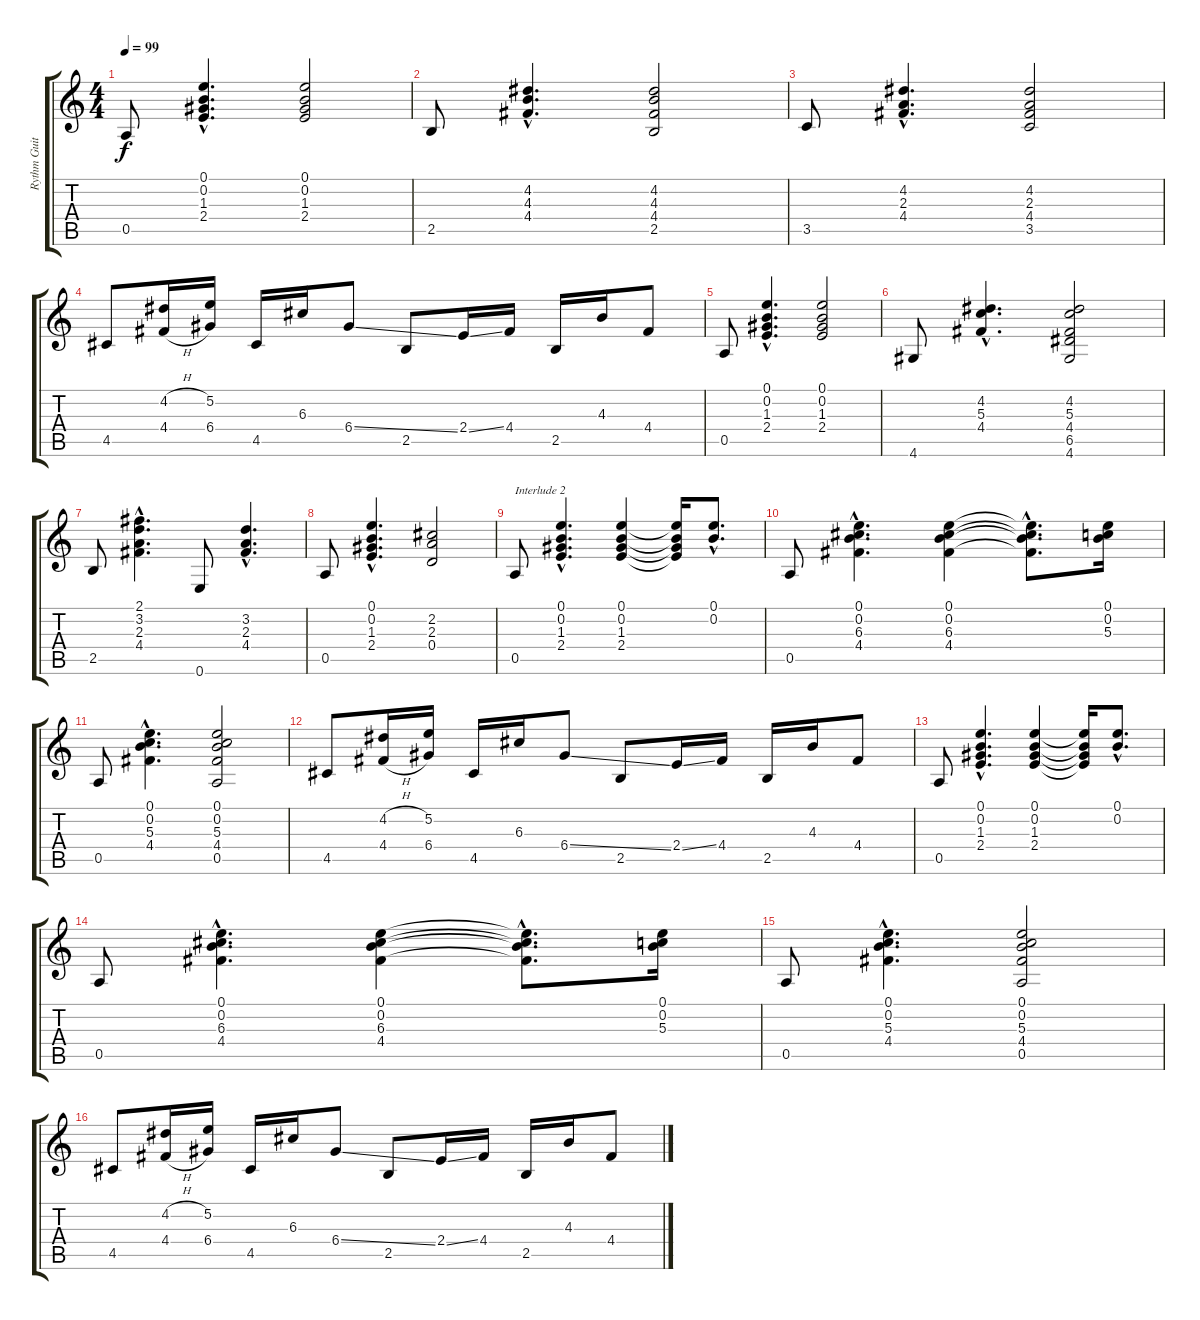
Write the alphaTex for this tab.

\track ("Rythm Guitar" "Rythm Guit") {instrument acousticguitarsteel}
\staff {score tabs}
\tuning (E4 B3 G3 D3 A2 E2) {hide}
\ts (4 4)
\tempo 99
\clef g2
\ks c
0.5.8{dy f} (0.1{hac} 0.2{hac} 1.3{hac} 2.4{hac}).4{d} (0.1 0.2 1.3 2.4).2 |
2.5.8 (4.2{hac} 4.3{hac} 4.4{hac}).4{d} (4.2 4.3 4.4 2.5).2 |
3.5.8 (4.2{hac} 2.3{hac} 4.4{hac}).4{d} (4.2 2.3 4.4 3.5).2 |
4.5.8 (4.2{h} 4.4{h}).16 (5.2 6.4).16 4.5.16 6.3.16 6.4{ss}.8 2.5.8 2.4{ss}.16 4.4.16 2.5.16 4.3.16 4.4.8 |
0.5.8 (0.1{hac} 0.2{hac} 1.3{hac} 2.4{hac}).4{d} (0.1 0.2 1.3 2.4).2 |
4.6.8 (4.2{hac} 5.3{hac} 4.4{hac}).4{d} (4.2 5.3 4.4 6.5 4.6).2 |
2.5.8 (2.1{hac} 3.2{hac} 2.3{hac} 4.4{hac}).4{d} 0.6.8 (3.2{hac} 2.3{hac} 4.4{hac}).4{d} |
0.5.8 (0.1{hac} 0.2{hac} 1.3{hac} 2.4{hac}).4{d} (2.2 2.3 0.4).2 |
0.5.8{txt "Interlude 2"} (0.1{hac} 0.2{hac} 1.3{hac} 2.4{hac}).4{d} (0.1 0.2 1.3 2.4).4 (0.1{t} 0.2{t} 1.3{t} 2.4{t}).16 (0.1{hac} 0.2{hac}).8{d} |
0.5.8 (0.1{hac} 0.2{hac} 6.3{hac} 4.4{hac}).4{d} (0.1 0.2 6.3 4.4).4 (0.1{hac t} 0.2{hac t} 6.3{hac t} 4.4{hac t}).8{d} (0.1 0.2 5.3).16 |
0.5.8 (0.1{hac} 0.2{hac} 5.3{hac} 4.4{hac}).4{d} (0.1 0.2 5.3 4.4 0.5).2 |
4.5.8 (4.2{h} 4.4{h}).16 (5.2 6.4).16 4.5.16 6.3.16 6.4{ss}.8 2.5.8 2.4{ss}.16 4.4.16 2.5.16 4.3.16 4.4.8 |
0.5.8 (0.1{hac} 0.2{hac} 1.3{hac} 2.4{hac}).4{d} (0.1 0.2 1.3 2.4).4 (0.1{t} 0.2{t} 1.3{t} 2.4{t}).16 (0.1{hac} 0.2{hac}).8{d} |
0.5.8 (0.1{hac} 0.2{hac} 6.3{hac} 4.4{hac}).4{d} (0.1 0.2 6.3 4.4).4 (0.1{hac t} 0.2{hac t} 6.3{hac t} 4.4{hac t}).8{d} (0.1 0.2 5.3).16 |
0.5.8 (0.1{hac} 0.2{hac} 5.3{hac} 4.4{hac}).4{d} (0.1 0.2 5.3 4.4 0.5).2 |
4.5.8 (4.2{h} 4.4{h}).16 (5.2 6.4).16 4.5.16 6.3.16 6.4{ss}.8 2.5.8 2.4{ss}.16 4.4.16 2.5.16 4.3.16 4.4.8
